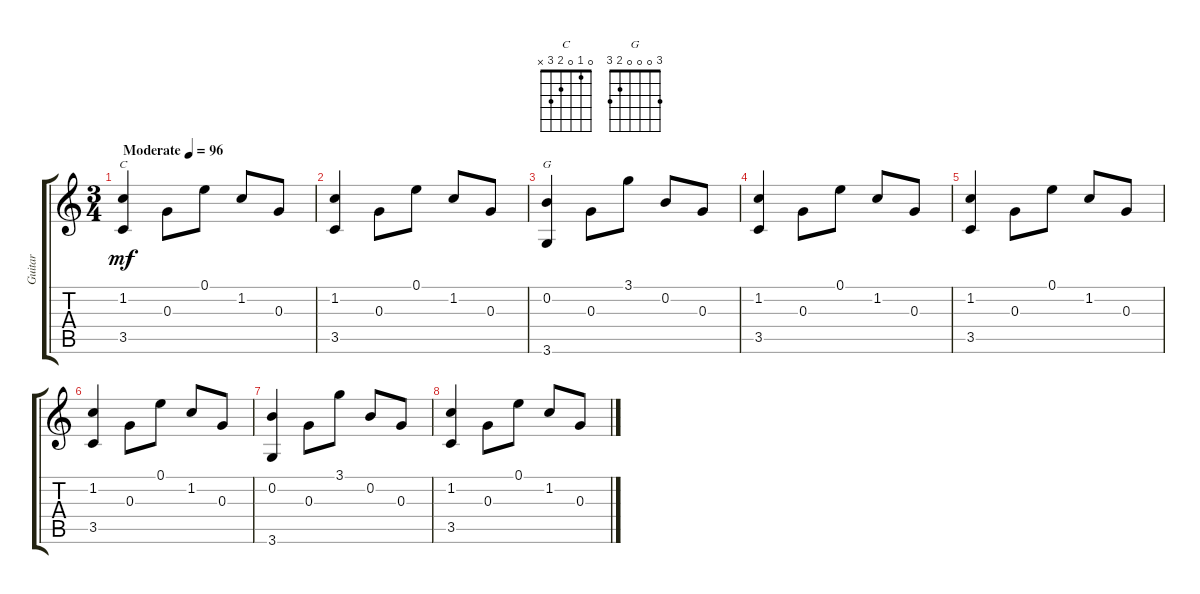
\track ("Guitar" "Guitar") {instrument acousticguitarnylon}
\staff {score tabs}
\tuning (E4 B3 G3 D3 A2 E2) {hide}
\chord ("C" 0 1 0 2 3 x)
\chord ("G" 3 0 0 0 2 3)
\ts (3 4)
\tempo (96 "Moderate")
\clef g2
\ks c
(1.2 3.5).4{ch "C" dy mf instrument acousticguitarnylon} 0.3.8 0.1.8 1.2.8 0.3.8 |
(1.2 3.5).4 0.3.8 0.1.8 1.2.8 0.3.8 |
(0.2 3.6).4{ch "G"} 0.3.8 3.1.8 0.2.8 0.3.8 |
(1.2 3.5).4 0.3.8 0.1.8 1.2.8 0.3.8 |
(1.2 3.5).4 0.3.8 0.1.8 1.2.8 0.3.8 |
(1.2 3.5).4 0.3.8 0.1.8 1.2.8 0.3.8 |
(0.2 3.6).4 0.3.8 3.1.8 0.2.8 0.3.8 |
(1.2 3.5).4 0.3.8 0.1.8 1.2.8 0.3.8
